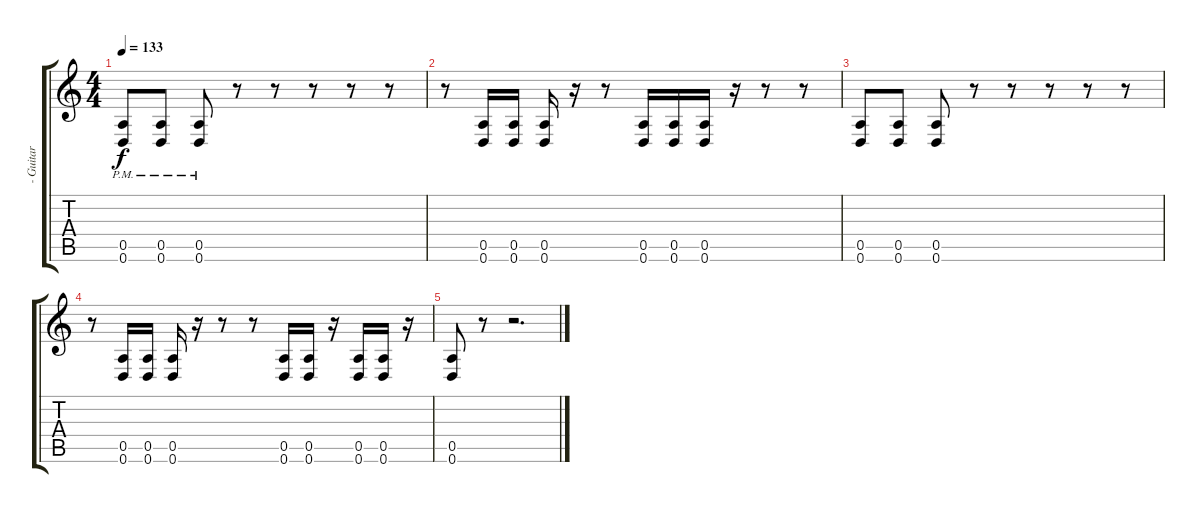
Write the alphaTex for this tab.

\track (" - Guitar 1" " - Guitar ") {instrument distortionguitar}
\staff {score tabs}
\tuning (E4 B3 G3 D3 A2 D2) {hide}
\ts (4 4)
\tempo 133
\clef g2
\ks c
(0.5{pm} 0.6{pm}).8{dy f} (0.5{pm} 0.6{pm}).8 (0.5{pm} 0.6{pm}).8 r.8 r.8 r.8 r.8 r.8 |
r.8 (0.5 0.6).16 (0.5 0.6).16 (0.5 0.6).16 r.16 r.8 (0.5 0.6).16 (0.5 0.6).16 (0.5 0.6).16 r.16 r.8 r.8 |
(0.5 0.6).8 (0.5 0.6).8 (0.5 0.6).8 r.8 r.8 r.8 r.8 r.8 |
r.8 (0.5 0.6).16 (0.5 0.6).16 (0.5 0.6).16 r.16 r.8 r.8 (0.5 0.6).16 (0.5 0.6).16 r.16 (0.5 0.6).16 (0.5 0.6).16 r.16 |
(0.5 0.6).8 r.8 r.2{d}
